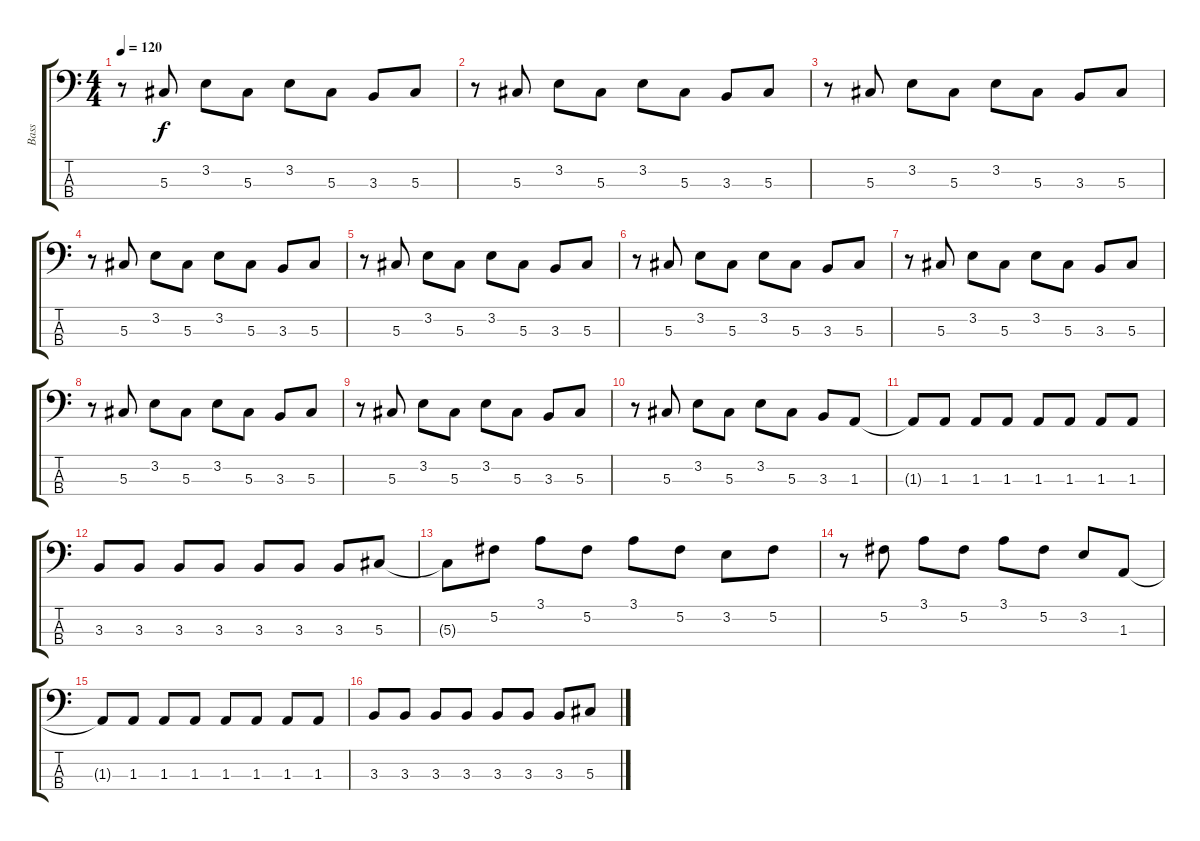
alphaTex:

\track ("Bass" "Bass") {instrument electricbassfinger}
\staff {score tabs}
\tuning (Gb2 Db2 Ab1 Eb1) {hide}
\ts (4 4)
\tempo 120
\clef f4
\ks c
r.8{dy f} 5.3.8 3.2.8 5.3.8 3.2.8 5.3.8 3.3.8 5.3.8 |
r.8 5.3.8 3.2.8 5.3.8 3.2.8 5.3.8 3.3.8 5.3.8 |
r.8 5.3.8 3.2.8 5.3.8 3.2.8 5.3.8 3.3.8 5.3.8 |
r.8 5.3.8 3.2.8 5.3.8 3.2.8 5.3.8 3.3.8 5.3.8 |
r.8 5.3.8 3.2.8 5.3.8 3.2.8 5.3.8 3.3.8 5.3.8 |
r.8 5.3.8 3.2.8 5.3.8 3.2.8 5.3.8 3.3.8 5.3.8 |
r.8 5.3.8 3.2.8 5.3.8 3.2.8 5.3.8 3.3.8 5.3.8 |
r.8 5.3.8 3.2.8 5.3.8 3.2.8 5.3.8 3.3.8 5.3.8 |
r.8 5.3.8 3.2.8 5.3.8 3.2.8 5.3.8 3.3.8 5.3.8 |
r.8 5.3.8 3.2.8 5.3.8 3.2.8 5.3.8 3.3.8 1.3.8 |
1.3{t}.8 1.3.8 1.3.8 1.3.8 1.3.8 1.3.8 1.3.8 1.3.8 |
3.3.8 3.3.8 3.3.8 3.3.8 3.3.8 3.3.8 3.3.8 5.3.8 |
5.3{t}.8 5.2.8 3.1.8 5.2.8 3.1.8 5.2.8 3.2.8 5.2.8 |
r.8 5.2.8 3.1.8 5.2.8 3.1.8 5.2.8 3.2.8 1.3.8 |
1.3{t}.8 1.3.8 1.3.8 1.3.8 1.3.8 1.3.8 1.3.8 1.3.8 |
3.3.8 3.3.8 3.3.8 3.3.8 3.3.8 3.3.8 3.3.8 5.3.8
